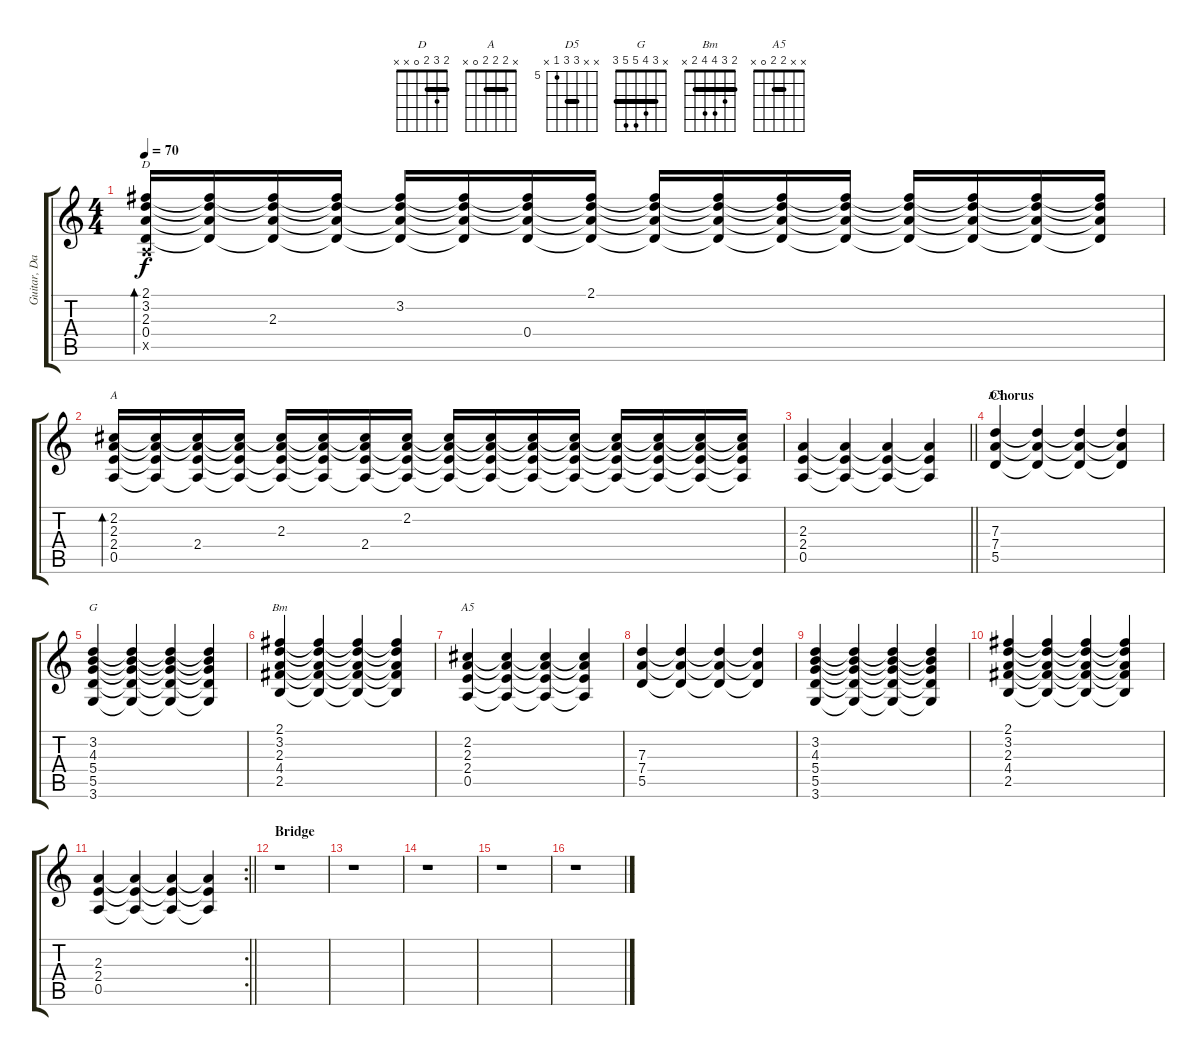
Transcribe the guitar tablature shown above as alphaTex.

\track ("Guitar, Dan" "Guitar, Da") {instrument distortionguitar}
\staff {score tabs}
\tuning (E4 B3 G3 D3 A2 E2) {hide}
\chord ("D" 2 3 2 0 x x) {barre 2}
\chord ("A" x 2 2 2 0 x) {barre 2}
\chord ("D5" x x 7 7 5 x) {firstfret 5 barre 7}
\chord ("G" x 3 4 5 5 3) {barre 3}
\chord ("Bm" 2 3 4 4 2 x) {barre 2}
\chord ("A5" x x 2 2 0 x) {barre 2}
\ts (4 4)
\tempo 70
\clef g2
\ks c
(2.1 3.2 2.3 0.4 0.5{x}).16{bd 60 ch "D" dy f instrument electricguitarclean} (2.1{t} 3.2{t} 2.3{t} 0.4{t}).16 (2.1{t} 3.2{t} 2.3 0.4{t}).16 (2.1{t} 3.2{t} 2.3{t} 0.4{t}).16 (2.1{t} 3.2 2.3{t} 0.4{t}).16 (2.1{t} 3.2{t} 2.3{t} 0.4{t}).16 (2.1{t} 3.2{t} 2.3{t} 0.4).16 (2.1 3.2{t} 2.3{t} 0.4{t}).16 (2.1{t} 3.2{t} 2.3{t} 0.4{t}).16 (2.1{t} 3.2{t} 2.3{t} 0.4{t}).16 (2.1{t} 3.2{t} 2.3{t} 0.4{t}).16 (2.1{t} 3.2{t} 2.3{t} 0.4{t}).16 (2.1{t} 3.2{t} 2.3{t} 0.4{t}).16 (2.1{t} 3.2{t} 2.3{t} 0.4{t}).16 (2.1{t} 3.2{t} 2.3{t} 0.4{t}).16 (2.1{t} 3.2{t} 2.3{t} 0.4{t}).16 |
(2.2 2.3 2.4 0.5).16{bd 60 ch "A"} (2.2{t} 2.3{t} 2.4{t} 0.5{t}).16 (2.2{t} 2.3{t} 2.4 0.5{t}).16 (2.2{t} 2.3{t} 2.4{t} 0.5{t}).16 (2.2{t} 2.3 2.4{t} 0.5{t}).16 (2.2{t} 2.3{t} 2.4{t} 0.5{t}).16 (2.2{t} 2.3{t} 2.4 0.5{t}).16 (2.2 2.3{t} 2.4{t} 0.5{t}).16 (2.2{t} 2.3{t} 2.4{t} 0.5{t}).16 (2.2{t} 2.3{t} 2.4{t} 0.5{t}).16 (2.2{t} 2.3{t} 2.4{t} 0.5{t}).16 (2.2{t} 2.3{t} 2.4{t} 0.5{t}).16 (2.2{t} 2.3{t} 2.4{t} 0.5{t}).16 (2.2{t} 2.3{t} 2.4{t} 0.5{t}).16 (2.2{t} 2.3{t} 2.4{t} 0.5{t}).16 (2.2{t} 2.3{t} 2.4{t} 0.5{t}).16 |
\barLineRight lightlight
(2.3 2.4 0.5).4{instrument distortionguitar} (2.3{t} 2.4{t} 0.5{t}).4 (2.3{t} 2.4{t} 0.5{t}).4 (2.3{t} 2.4{t} 0.5{t}).4 |
\section ("" "Chorus")
(7.3 7.4 5.5).4{ch "D5"} (7.3{t} 7.4{t} 5.5{t}).4 (7.3{t} 7.4{t} 5.5{t}).4 (7.3{t} 7.4{t} 5.5{t}).4 |
(3.2 4.3 5.4 5.5 3.6).4{ch "G"} (3.2{t} 4.3{t} 5.4{t} 5.5{t} 3.6{t}).4 (3.2{t} 4.3{t} 5.4{t} 5.5{t} 3.6{t}).4 (3.2{t} 4.3{t} 5.4{t} 5.5{t} 3.6{t}).4 |
(2.1 3.2 2.3 4.4 2.5).4{ch "Bm"} (2.1{t} 3.2{t} 2.3{t} 4.4{t} 2.5{t}).4 (2.1{t} 3.2{t} 2.3{t} 4.4{t} 2.5{t}).4 (2.1{t} 3.2{t} 2.3{t} 4.4{t} 2.5{t}).4 |
(2.2 2.3 2.4 0.5).4{ch "A5"} (2.2{t} 2.3{t} 2.4{t} 0.5{t}).4 (2.2{t} 2.3{t} 2.4{t} 0.5{t}).4 (2.2{t} 2.3{t} 2.4{t} 0.5{t}).4 |
(7.3 7.4 5.5).4 (7.3{t} 7.4{t} 5.5{t}).4 (7.3{t} 7.4{t} 5.5{t}).4 (7.3{t} 7.4{t} 5.5{t}).4 |
(3.2 4.3 5.4 5.5 3.6).4 (3.2{t} 4.3{t} 5.4{t} 5.5{t} 3.6{t}).4 (3.2{t} 4.3{t} 5.4{t} 5.5{t} 3.6{t}).4 (3.2{t} 4.3{t} 5.4{t} 5.5{t} 3.6{t}).4 |
(2.1 3.2 2.3 4.4 2.5).4 (2.1{t} 3.2{t} 2.3{t} 4.4{t} 2.5{t}).4 (2.1{t} 3.2{t} 2.3{t} 4.4{t} 2.5{t}).4 (2.1{t} 3.2{t} 2.3{t} 4.4{t} 2.5{t}).4 |
\rc 2
\barLineRight lightlight
(2.3 2.4 0.5).4 (2.3{t} 2.4{t} 0.5{t}).4 (2.3{t} 2.4{t} 0.5{t}).4 (2.3{t} 2.4{t} 0.5{t}).4 |
\section ("" "Bridge")
r.1 |
r.1 |
r.1 |
r.1 |
r.1
